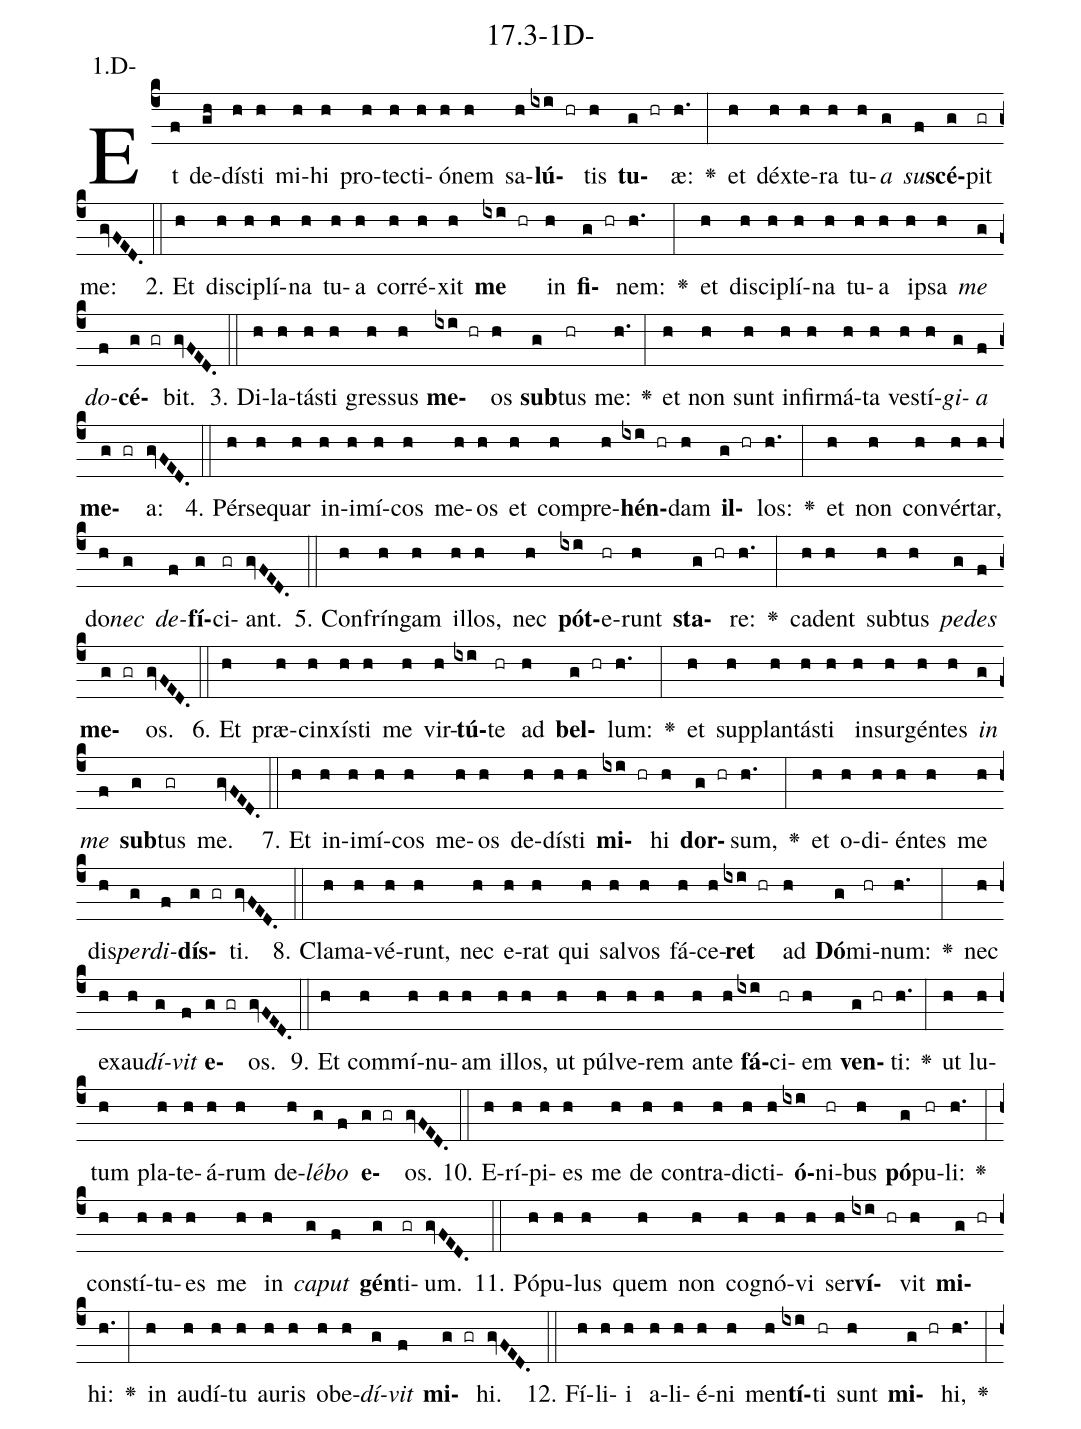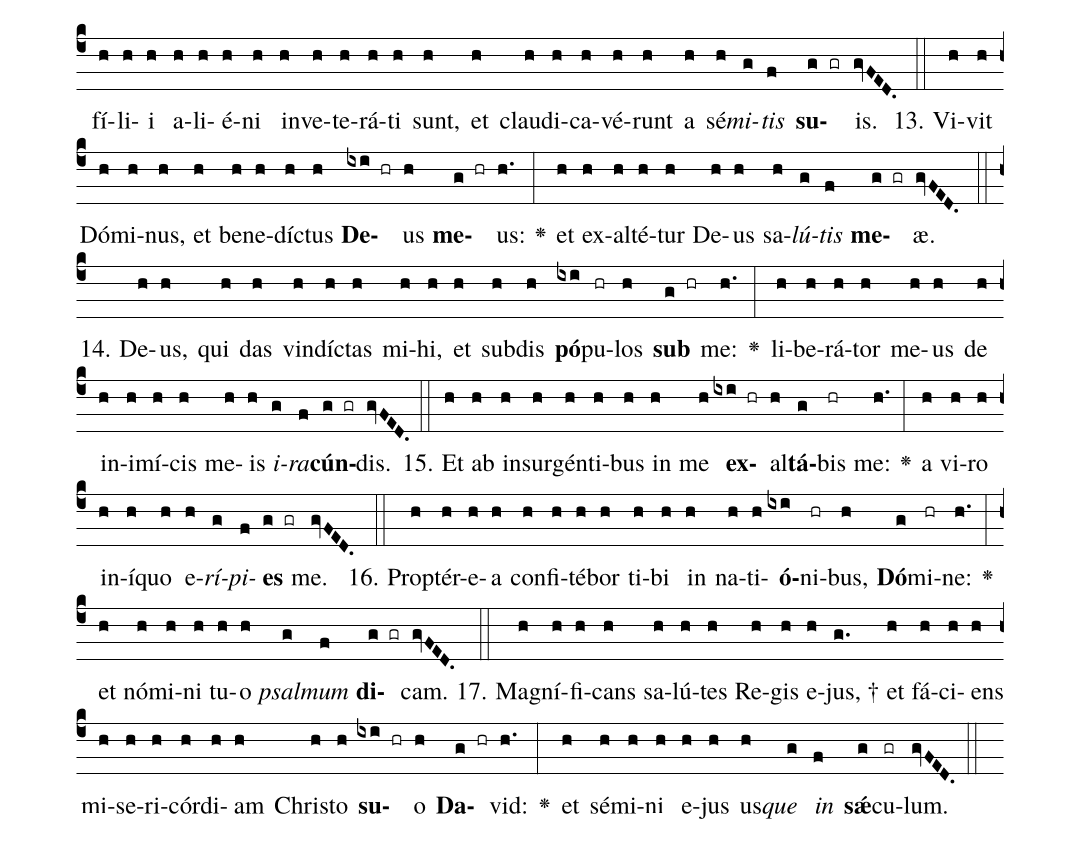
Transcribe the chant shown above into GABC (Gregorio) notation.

name: 17.3-1D-;
annotation: 1.D-;
%%
(c4)Et(f) de(gh)dís(h)ti(h) mi(h)hi(h) pro(h)tec(h)ti(h)ó(h)nem(h) sa(h)<b>lú</b>(ixi hr)tis(h) <b>tu</b>(g hr)æ:(h.) <v>\greheightstar</v>(:) et(h) déx(h)te(h)ra(h) tu(h)<i>a</i>(g) <i>su</i>(f)<b>scé</b>(g)pit(gr) me:(gvFED.) (::)
2. Et(h) di(h)sci(h)plí(h)na(h) tu(h)a(h) cor(h)ré(h)xit(h) <b>me</b>(ixi hr) in(h) <b>fi</b>(g hr)nem:(h.) <v>\greheightstar</v>(:) et(h) di(h)sci(h)plí(h)na(h) tu(h)a(h) ip(h)sa(h) <i>me</i>(g) <i>do</i>(f)<b>cé</b>(g gr)bit.(gvFED.) (::)
3. Di(h)la(h)tás(h)ti(h) gres(h)sus(h) <b>me</b>(ixi hr)os(h) <b>sub</b>(g)tus(hr) me:(h.) <v>\greheightstar</v>(:) et(h) non(h) sunt(h) in(h)fir(h)má(h)ta(h) ves(h)tí(h)<i>gi</i>(g)<i>a</i>(f) <b>me</b>(g gr)a:(gvFED.) (::)
4. Pér(h)se(h)quar(h) in(h)i(h)mí(h)cos(h) me(h)os(h) et(h) com(h)pre(h)<b>hén</b>(ixi hr)dam(h) <b>il</b>(g hr)los:(h.) <v>\greheightstar</v>(:) et(h) non(h) con(h)vér(h)tar,(h) do(h)<i>nec</i>(g) <i>de</i>(f)<b>fí</b>(g)ci(gr)ant.(gvFED.) (::)
5. Con(h)frín(h)gam(h) il(h)los,(h) nec(h) <b>pót</b>(ixi)e(hr)runt(h) <b>sta</b>(g hr)re:(h.) <v>\greheightstar</v>(:) ca(h)dent(h) sub(h)tus(h) <i>pe</i>(g)<i>des</i>(f) <b>me</b>(g gr)os.(gvFED.) (::)
6. Et(h) præ(h)cin(h)xís(h)ti(h) me(h) vir(h)<b>tú</b>(ixi)te(hr) ad(h) <b>bel</b>(g hr)lum:(h.) <v>\greheightstar</v>(:) et(h) sup(h)plan(h)tás(h)ti(h) in(h)sur(h)gén(h)tes(h) <i>in</i>(g) <i>me</i>(f) <b>sub</b>(g)tus(gr) me.(gvFED.) (::)
7. Et(h) in(h)i(h)mí(h)cos(h) me(h)os(h) de(h)dís(h)ti(h) <b>mi</b>(ixi hr)hi(h) <b>dor</b>(g hr)sum,(h.) <v>\greheightstar</v>(:) et(h) o(h)di(h)én(h)tes(h) me(h) dis(h)<i>per</i>(g)<i>di</i>(f)<b>dís</b>(g gr)ti.(gvFED.) (::)
8. Cla(h)ma(h)vé(h)runt,(h) nec(h) e(h)rat(h) qui(h) sal(h)vos(h) fá(h)ce(h)<b>ret</b>(ixi hr) ad(h) <b>Dó</b>(g)mi(hr)num:(h.) <v>\greheightstar</v>(:) nec(h) ex(h)au(h)<i>dí</i>(g)<i>vit</i>(f) <b>e</b>(g gr)os.(gvFED.) (::)
9. Et(h) com(h)mí(h)nu(h)am(h) il(h)los,(h) ut(h) púl(h)ve(h)rem(h) an(h)te(h) <b>fá</b>(ixi)ci(hr)em(h) <b>ven</b>(g hr)ti:(h.) <v>\greheightstar</v>(:) ut(h) lu(h)tum(h) pla(h)te(h)á(h)rum(h) de(h)<i>lé</i>(g)<i>bo</i>(f) <b>e</b>(g gr)os.(gvFED.) (::)
10. E(h)rí(h)pi(h)es(h) me(h) de(h) con(h)tra(h)dic(h)ti(h)<b>ó</b>(ixi)ni(hr)bus(h) <b>pó</b>(g)pu(hr)li:(h.) <v>\greheightstar</v>(:) con(h)stí(h)tu(h)es(h) me(h) in(h) <i>ca</i>(g)<i>put</i>(f) <b>gén</b>(g)ti(gr)um.(gvFED.) (::)
11. Pó(h)pu(h)lus(h) quem(h) non(h) co(h)gnó(h)vi(h) ser(h)<b>ví</b>(ixi hr)vit(h) <b>mi</b>(g hr)hi:(h.) <v>\greheightstar</v>(:) in(h) au(h)dí(h)tu(h) au(h)ris(h) ob(h)e(h)<i>dí</i>(g)<i>vit</i>(f) <b>mi</b>(g gr)hi.(gvFED.) (::)
12. Fí(h)li(h)i(h) a(h)li(h)é(h)ni(h) men(h)<b>tí</b>(ixi)ti(hr) sunt(h) <b>mi</b>(g hr)hi,(h.) <v>\greheightstar</v>(:) fí(h)li(h)i(h) a(h)li(h)é(h)ni(h) in(h)ve(h)te(h)rá(h)ti(h) sunt,(h) et(h) clau(h)di(h)ca(h)vé(h)runt(h) a(h) sé(h)<i>mi</i>(g)<i>tis</i>(f) <b>su</b>(g gr)is.(gvFED.) (::)
13. Vi(h)vit(h) Dó(h)mi(h)nus,(h) et(h) be(h)ne(h)díc(h)tus(h) <b>De</b>(ixi hr)us(h) <b>me</b>(g hr)us:(h.) <v>\greheightstar</v>(:) et(h) ex(h)al(h)té(h)tur(h) De(h)us(h) sa(h)<i>lú</i>(g)<i>tis</i>(f) <b>me</b>(g gr)æ.(gvFED.) (::)
14. De(h)us,(h) qui(h) das(h) vin(h)díc(h)tas(h) mi(h)hi,(h) et(h) sub(h)dis(h) <b>pó</b>(ixi)pu(hr)los(h) <b>sub</b>(g hr) me:(h.) <v>\greheightstar</v>(:) li(h)be(h)rá(h)tor(h) me(h)us(h) de(h) in(h)i(h)mí(h)cis(h) me(h)is(h) <i>i</i>(g)<i>ra</i>(f)<b>cún</b>(g gr)dis.(gvFED.) (::)
15. Et(h) ab(h) in(h)sur(h)gén(h)ti(h)bus(h) in(h) me(h) <b>ex</b>(ixi hr)al(h)<b>tá</b>(g)bis(hr) me:(h.) <v>\greheightstar</v>(:) a(h) vi(h)ro(h) in(h)í(h)quo(h) e(h)<i>rí</i>(g)<i>pi</i>(f)<b>es</b>(g gr) me.(gvFED.) (::)
16. Prop(h)tér(h)e(h)a(h) con(h)fi(h)té(h)bor(h) ti(h)bi(h) in(h) na(h)ti(h)<b>ó</b>(ixi)ni(hr)bus,(h) <b>Dó</b>(g)mi(hr)ne:(h.) <v>\greheightstar</v>(:) et(h) nó(h)mi(h)ni(h) tu(h)o(h) <i>psal</i>(g)<i>mum</i>(f) <b>di</b>(g gr)cam.(gvFED.) (::)
17. Ma(h)gní(h)fi(h)cans(h) sa(h)lú(h)tes(h) Re(h)gis(h) e(h)jus, †(g.) et(h) fá(h)ci(h)ens(h) mi(h)se(h)ri(h)cór(h)di(h)am(h) Chris(h)to(h) <b>su</b>(ixi hr)o(h) <b>Da</b>(g hr)vid:(h.) <v>\greheightstar</v>(:) et(h) sé(h)mi(h)ni(h) e(h)jus(h) us(h)<i>que</i>(g) <i>in</i>(f) <b>sǽ</b>(g)cu(gr)lum.(gvFED.) (::)
